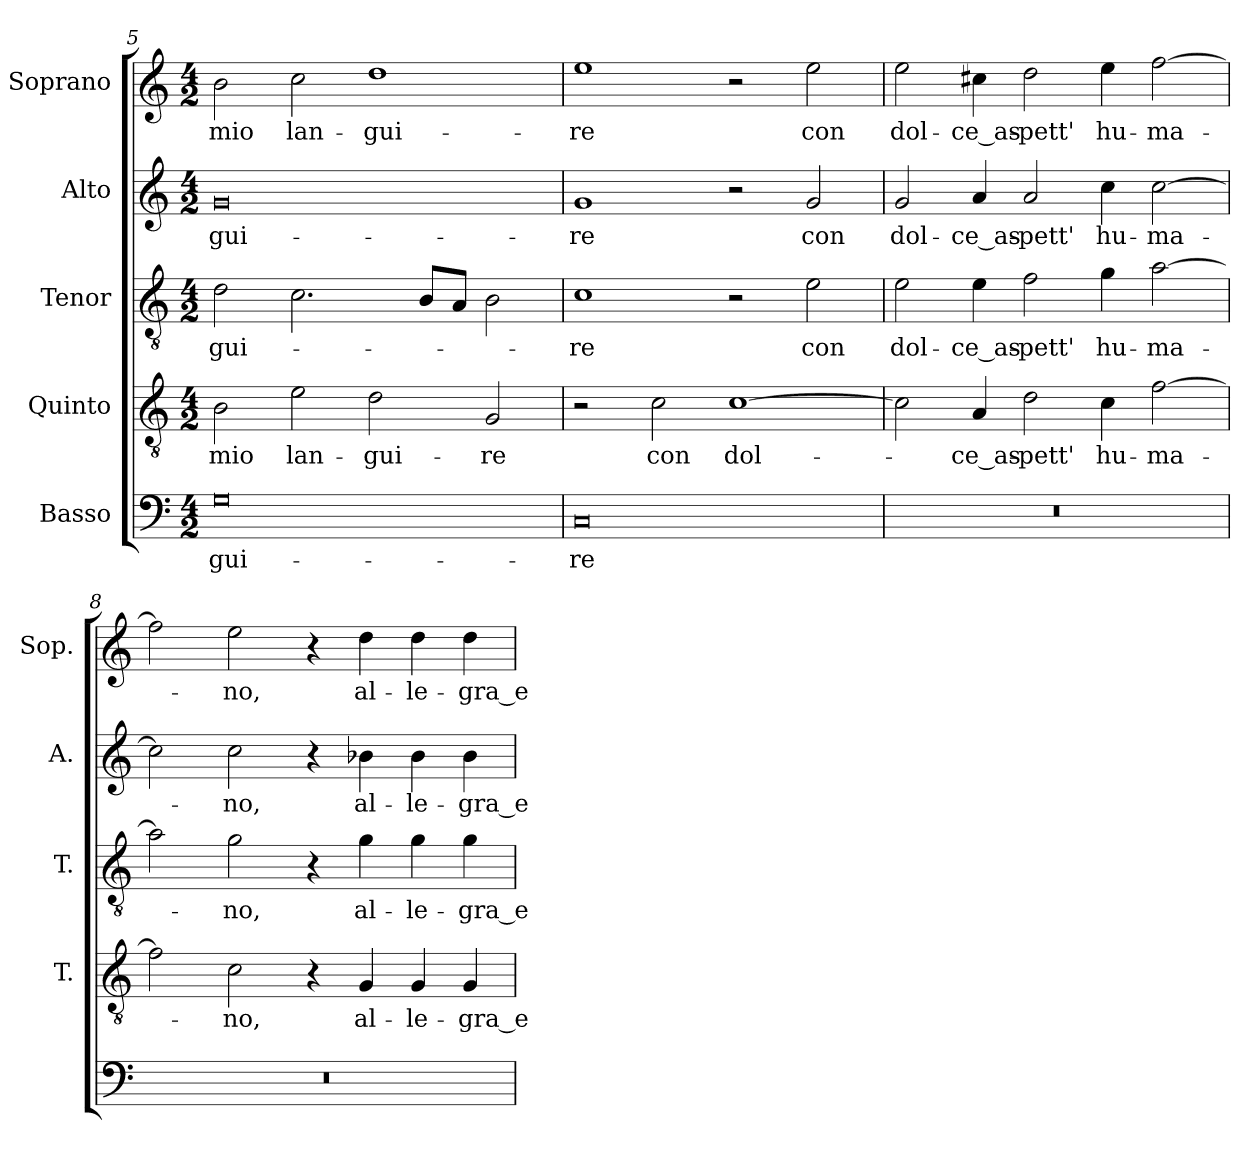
**kern	**text	**kern	**text	**kern	**text	**kern	**text	**kern	**text
*part5	*part5	*part4	*part4	*part3	*part3	*part2	*part2	*part1	*part1
*staff5	*staff5	*staff4	*staff4	*staff3	*staff3	*staff2	*staff2	*staff1	*staff1
*I"Basso	*	*I"Quinto	*	*I"Tenor	*	*I"Alto	*	*I"Soprano	*
*	*	*I'T.	*	*I'T.	*	*I'A.	*	*I'Sop.	*
*clefF4	*	*clefGv2	*	*clefGv2	*	*clefG2	*	*clefG2	*
*	*	*ITrd7c12	*	*ITrd7c12	*	*	*	*	*
*k[]	*	*k[]	*	*k[]	*	*k[]	*	*k[]	*
*C:	*	*C:	*	*C:	*	*C:	*	*C:	*
*M4/2	*	*M4/2	*	*M4/2	*	*M4/2	*	*M4/2	*
=5	=5	=5	=5	=5	=5	=5	=5	=5	=5
!	!LO:LY:b:color=#000000	!	!	!	!	!	!	!	!
!	!	!	!LO:LY:b:color=#000000	!	!	!	!	!	!
!	!	!	!	!	!LO:LY:b:color=#000000	!	!	!	!
!	!	!	!	!	!	!	!LO:LY:b:color=#000000	!	!
!	!	!	!	!	!	!	!	!	!LO:LY:b:color=#000000
0Gi	-gui-	2BBi\	mio	2Di\	-gui-	0gi	-gui-	2bi\	mio
!	!	!	!LO:LY:b:color=#000000	!	!	!	!	!	!
!	!	!	!	!	!	!	!	!	!LO:LY:b:color=#000000
.	.	2Ei\	lan-	2.Ci\	.	.	.	2cci\	lan-
!	!	!	!LO:LY:b:color=#000000	!	!	!	!	!	!
!	!	!	!	!	!	!	!	!	!LO:LY:b:color=#000000
.	.	2Di\	-gui-	.	.	.	.	1ddi	-gui-
.	.	.	.	8BBi/L	.	.	.	.	.
.	.	.	.	8AAi/J	.	.	.	.	.
!	!	!	!LO:LY:b:color=#000000	!	!	!	!	!	!
.	.	2GGi/	-re	2BBi\	.	.	.	.	.
=6	=6	=6	=6	=6	=6	=6	=6	=6	=6
!	!LO:LY:b:color=#000000	!	!	!	!	!	!	!	!
!	!	!	!	!	!LO:LY:b:color=#000000	!	!	!	!
!	!	!	!	!	!	!	!LO:LY:b:color=#000000	!	!
!	!	!	!	!	!	!	!	!	!LO:LY:b:color=#000000
0Ci	-re	2r	.	1Ci	-re	1gi	-re	1eei	-re
!	!	!	!LO:LY:b:color=#000000	!	!	!	!	!	!
.	.	2Ci\	con	.	.	.	.	.	.
!	!	!	!LO:LY:b:color=#000000	!	!	!	!	!	!
.	.	[1Ci	dol-	2r	.	2r	.	2r	.
!	!	!	!	!	!LO:LY:b:color=#000000	!	!	!	!
!	!	!	!	!	!	!	!LO:LY:b:color=#000000	!	!
!	!	!	!	!	!	!	!	!	!LO:LY:b:color=#000000
.	.	.	.	2Ei\	con	2gi/	con	2eei\	con
!!LO:LB:g=z
=7	=7	=7	=7	=7	=7	=7	=7	=7	=7
!LO:N:vis=1	!	!	!	!	!	!	!	!	!
!	!	!	!	!	!LO:LY:b:color=#000000	!	!	!	!
!	!	!	!	!	!	!	!LO:LY:b:color=#000000	!	!
!	!	!	!	!	!	!	!	!	!LO:LY:b:color=#000000
0r	.	2Ci\]	.	2Ei\	dol-	2gi/	dol-	2eei\	dol-
!	!	!	!LO:LY:b:color=#000000	!	!	!	!	!	!
!	!	!	!	!	!LO:LY:b:color=#000000	!	!	!	!
!	!	!	!	!	!	!	!LO:LY:b:color=#000000	!	!
!	!	!	!	!	!	!	!	!	!LO:LY:b:color=#000000
.	.	4AAi/	-ce_as-	4Ei\	-ce_as-	4ai/	-ce_as-	4cc#Xi\	-ce_as-
!	!	!	!LO:LY:b:color=#000000	!	!	!	!	!	!
!	!	!	!	!	!LO:LY:b:color=#000000	!	!	!	!
!	!	!	!	!	!	!	!LO:LY:b:color=#000000	!	!
!	!	!	!	!	!	!	!	!	!LO:LY:b:color=#000000
.	.	2Di\	-pett'	2Fi\	-pett'	2ai/	-pett'	2ddi\	-pett'
!	!	!	!LO:LY:b:color=#000000	!	!	!	!	!	!
!	!	!	!	!	!LO:LY:b:color=#000000	!	!	!	!
!	!	!	!	!	!	!	!LO:LY:b:color=#000000	!	!
!	!	!	!	!	!	!	!	!	!LO:LY:b:color=#000000
.	.	4Ci\	hu-	4Gi\	hu-	4cci\	hu-	4eei\	hu-
!	!	!	!LO:LY:b:color=#000000	!	!	!	!	!	!
!	!	!	!	!	!LO:LY:b:color=#000000	!	!	!	!
!	!	!	!	!	!	!	!LO:LY:b:color=#000000	!	!
!	!	!	!	!	!	!	!	!	!LO:LY:b:color=#000000
.	.	[2Fi\	-ma-	[2Ai\	-ma-	[2cci\	-ma-	[2ffi\	-ma-
=8	=8	=8	=8	=8	=8	=8	=8	=8	=8
!LO:N:vis=1	!	!	!	!	!	!	!	!	!
0r	.	2Fi\]	.	2Ai\]	.	2cci\]	.	2ffi\]	.
!	!	!	!LO:LY:b:color=#000000	!	!	!	!	!	!
!	!	!	!	!	!LO:LY:b:color=#000000	!	!	!	!
!	!	!	!	!	!	!	!LO:LY:b:color=#000000	!	!
!	!	!	!	!	!	!	!	!	!LO:LY:b:color=#000000
.	.	2Ci\	-no,	2Gi\	-no,	2cci\	-no,	2eei\	-no,
.	.	4r	.	4r	.	4r	.	4r	.
!	!	!	!LO:LY:b:color=#000000	!	!	!	!	!	!
!	!	!	!	!	!LO:LY:b:color=#000000	!	!	!	!
!	!	!	!	!	!	!	!LO:LY:b:color=#000000	!	!
!	!	!	!	!	!	!	!	!	!LO:LY:b:color=#000000
.	.	4GGi/	al-	4Gi\	al-	4b-Xi\	al-	4ddi\	al-
!	!	!	!LO:LY:b:color=#000000	!	!	!	!	!	!
!	!	!	!	!	!LO:LY:b:color=#000000	!	!	!	!
!	!	!	!	!	!	!	!LO:LY:b:color=#000000	!	!
!	!	!	!	!	!	!	!	!	!LO:LY:b:color=#000000
.	.	4GGi/	-le-	4Gi\	-le-	4b-i\	-le-	4ddi\	-le-
!	!	!	!LO:LY:b:color=#000000	!	!	!	!	!	!
!	!	!	!	!	!LO:LY:b:color=#000000	!	!	!	!
!	!	!	!	!	!	!	!LO:LY:b:color=#000000	!	!
!	!	!	!	!	!	!	!	!	!LO:LY:b:color=#000000
.	.	4GGi/	-gra_e	4Gi\	-gra_e	4b-i\	-gra_e	4ddi\	-gra_e
=	=	=	=	=	=	=	=	=	=
*-	*-	*-	*-	*-	*-	*-	*-	*-	*-
